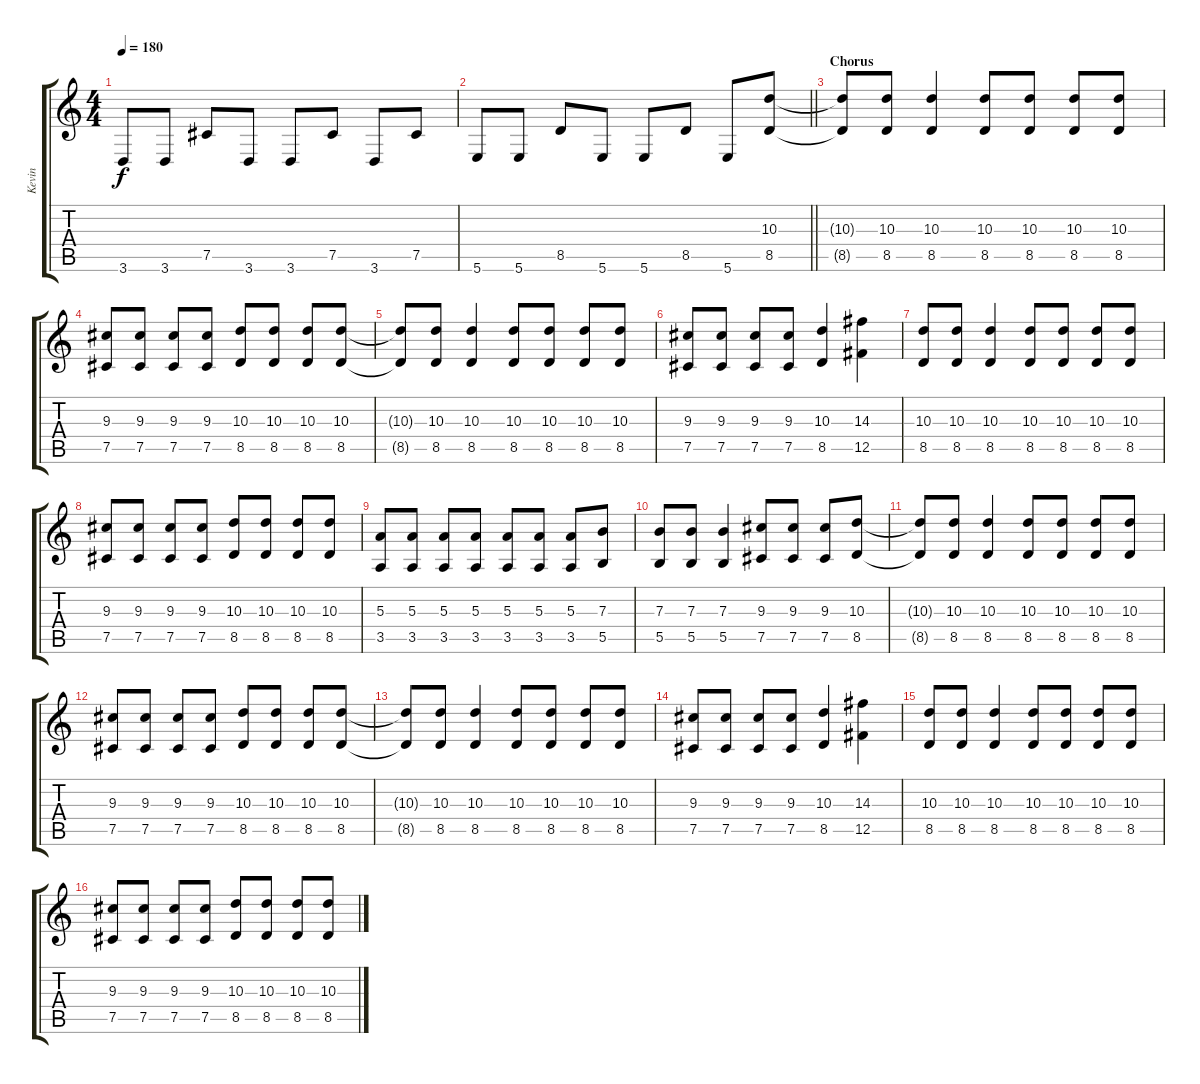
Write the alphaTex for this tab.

\track ("Kevin" "Kevin") {instrument distortionguitar}
\staff {score tabs}
\tuning (Db4 Ab3 E3 B2 Gb2 B1) {hide}
\ts (4 4)
\tempo 180
\clef g2
\ks c
3.6.8{dy f} 3.6.8 7.5.8 3.6.8 3.6.8 7.5.8 3.6.8 7.5.8 |
\barLineRight lightlight
5.6.8 5.6.8 8.5.8 5.6.8 5.6.8 8.5.8 5.6.8 (10.3 8.5).8 |
\section ("" "Chorus")
(10.3{t} 8.5{t}).8 (10.3 8.5).8 (10.3 8.5).4 (10.3 8.5).8 (10.3 8.5).8 (10.3 8.5).8 (10.3 8.5).8 |
(9.3 7.5).8 (9.3 7.5).8 (9.3 7.5).8 (9.3 7.5).8 (10.3 8.5).8 (10.3 8.5).8 (10.3 8.5).8 (10.3 8.5).8 |
(10.3{t} 8.5{t}).8 (10.3 8.5).8 (10.3 8.5).4 (10.3 8.5).8 (10.3 8.5).8 (10.3 8.5).8 (10.3 8.5).8 |
(9.3 7.5).8 (9.3 7.5).8 (9.3 7.5).8 (9.3 7.5).8 (10.3 8.5).4 (14.3 12.5).4 |
(10.3 8.5).8 (10.3 8.5).8 (10.3 8.5).4 (10.3 8.5).8 (10.3 8.5).8 (10.3 8.5).8 (10.3 8.5).8 |
(9.3 7.5).8 (9.3 7.5).8 (9.3 7.5).8 (9.3 7.5).8 (10.3 8.5).8 (10.3 8.5).8 (10.3 8.5).8 (10.3 8.5).8 |
(5.3 3.5).8 (5.3 3.5).8 (5.3 3.5).8 (5.3 3.5).8 (5.3 3.5).8 (5.3 3.5).8 (5.3 3.5).8 (7.3 5.5).8 |
(7.3 5.5).8 (7.3 5.5).8 (7.3 5.5).4 (9.3 7.5).8 (9.3 7.5).8 (9.3 7.5).8 (10.3 8.5).8 |
(10.3{t} 8.5{t}).8 (10.3 8.5).8 (10.3 8.5).4 (10.3 8.5).8 (10.3 8.5).8 (10.3 8.5).8 (10.3 8.5).8 |
(9.3 7.5).8 (9.3 7.5).8 (9.3 7.5).8 (9.3 7.5).8 (10.3 8.5).8 (10.3 8.5).8 (10.3 8.5).8 (10.3 8.5).8 |
(10.3{t} 8.5{t}).8 (10.3 8.5).8 (10.3 8.5).4 (10.3 8.5).8 (10.3 8.5).8 (10.3 8.5).8 (10.3 8.5).8 |
(9.3 7.5).8 (9.3 7.5).8 (9.3 7.5).8 (9.3 7.5).8 (10.3 8.5).4 (14.3 12.5).4 |
(10.3 8.5).8 (10.3 8.5).8 (10.3 8.5).4 (10.3 8.5).8 (10.3 8.5).8 (10.3 8.5).8 (10.3 8.5).8 |
(9.3 7.5).8 (9.3 7.5).8 (9.3 7.5).8 (9.3 7.5).8 (10.3 8.5).8 (10.3 8.5).8 (10.3 8.5).8 (10.3 8.5).8
